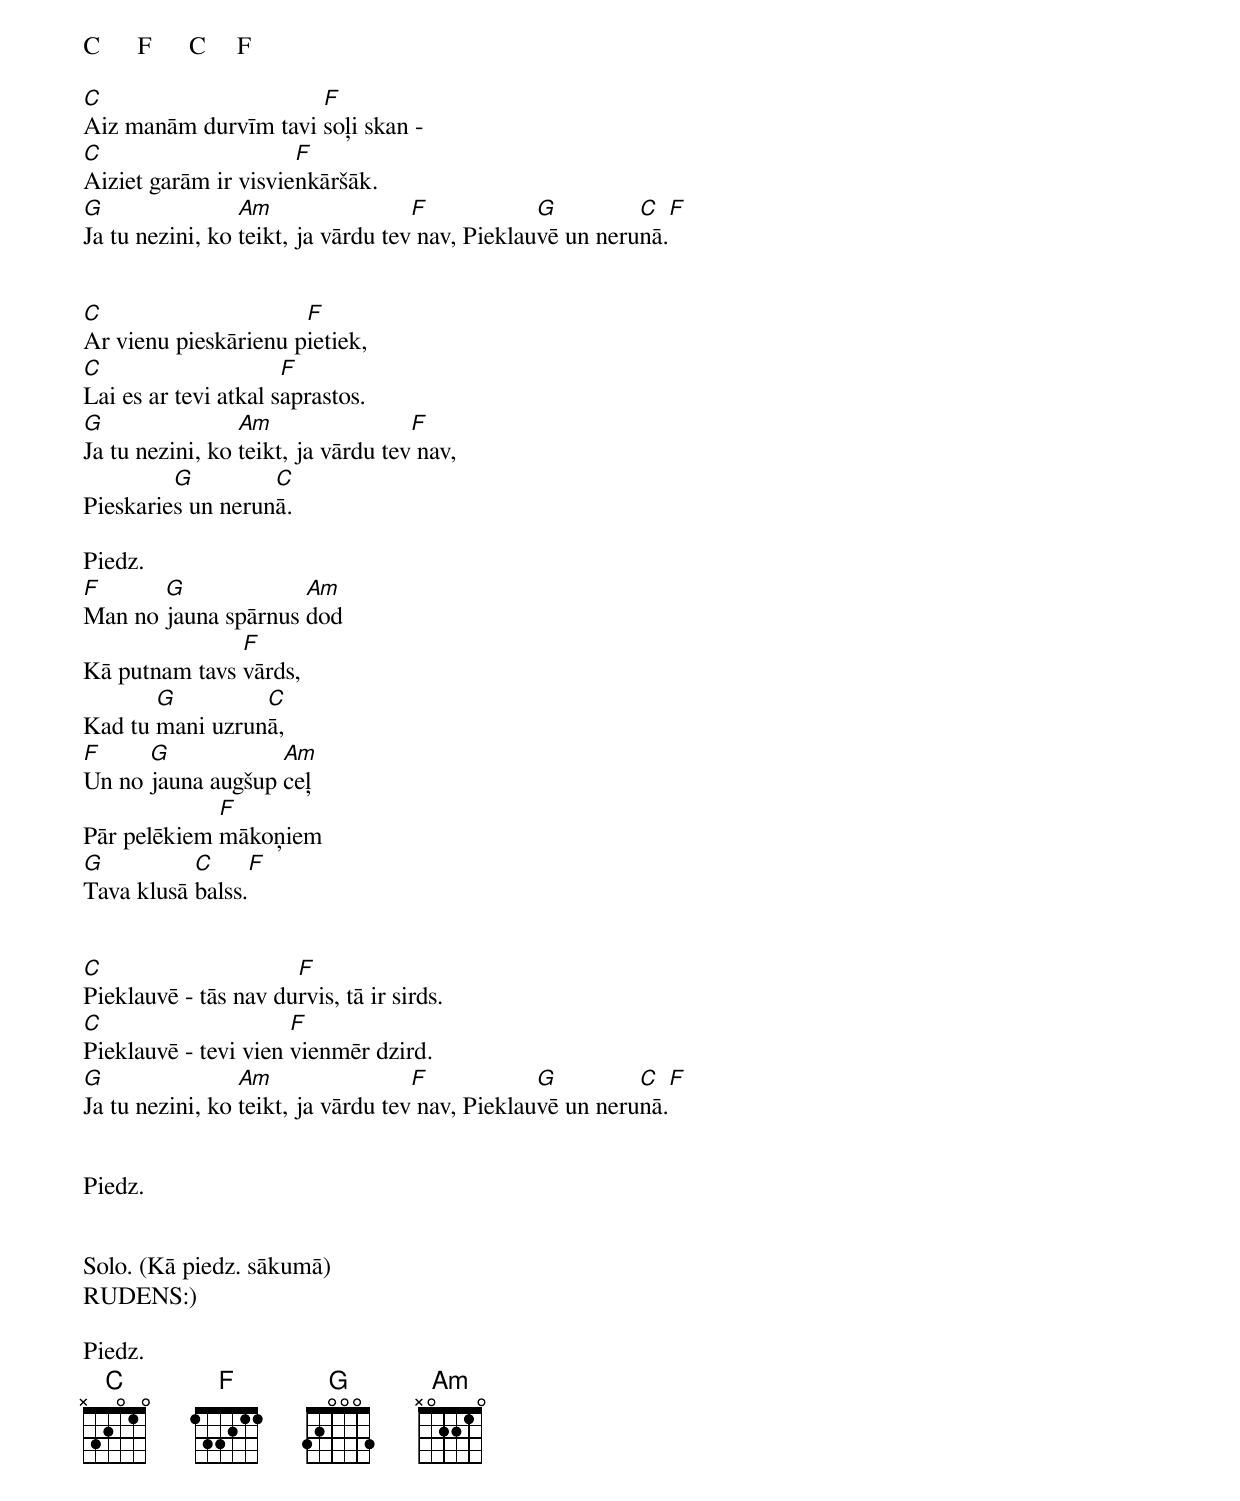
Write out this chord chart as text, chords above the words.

C      F      C     F

C                     F
Aiz manām durvīm tavi soļi skan -
C                     F
Aiziet garām ir visvienkāršāk.
G                Am                 F            G         C       F
Ja tu nezini, ko teikt, ja vārdu tev nav, Pieklauvē un nerunā.


C                     F
Ar vienu pieskārienu pietiek,
C                     F
Lai es ar tevi atkal saprastos.
G                Am                 F
Ja tu nezini, ko teikt, ja vārdu tev nav,
         G         C
Pieskaries un nerunā.

Piedz.
F      G             Am
Man no jauna spārnus dod
               F
Kā putnam tavs vārds,
       G         C
Kad tu mani uzrunā,
F     G            Am
Un no jauna augšup ceļ
             F
Pār pelēkiem mākoņiem
G          C             F
Tava klusā balss.


C                     F
Pieklauvē - tās nav durvis, tā ir sirds.
C                     F
Pieklauvē - tevi vien vienmēr dzird.
G                Am                 F            G         C       F
Ja tu nezini, ko teikt, ja vārdu tev nav, Pieklauvē un nerunā.


Piedz.


Solo. (Kā piedz. sākumā)
RUDENS:)

Piedz.
